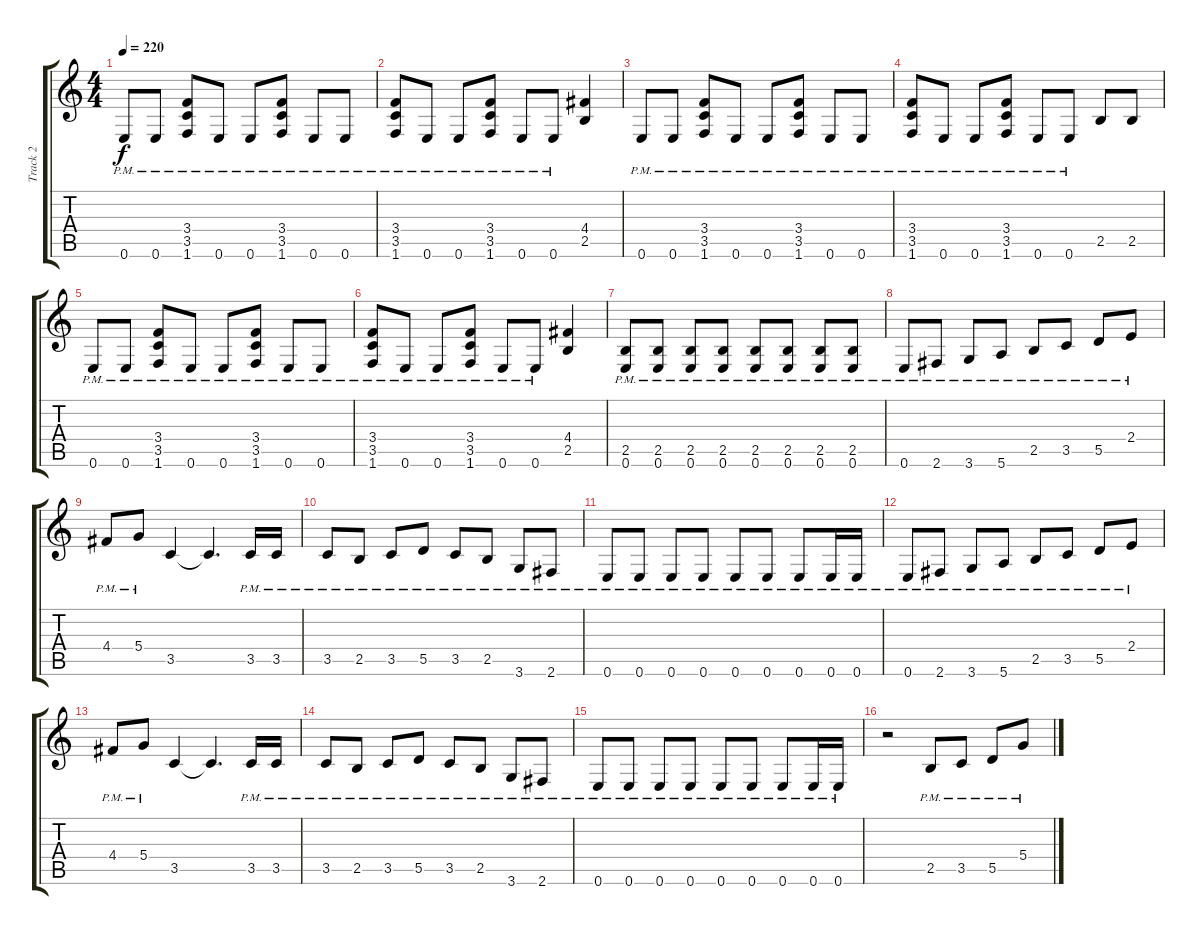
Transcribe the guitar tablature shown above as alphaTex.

\track ("Track 2" "Track 2") {instrument distortionguitar}
\staff {score tabs}
\tuning (E4 B3 G3 D3 A2 E2) {hide}
\ts (4 4)
\tempo 220
\clef g2
\ks c
0.6{pm}.8{dy f} 0.6{pm}.8 (3.4{pm} 3.5{pm} 1.6{pm}).8 0.6{pm}.8 0.6{pm}.8 (3.4{pm} 3.5{pm} 1.6{pm}).8 0.6{pm}.8 0.6{pm}.8 |
(3.4{pm} 3.5{pm} 1.6{pm}).8 0.6{pm}.8 0.6{pm}.8 (3.4{pm} 3.5{pm} 1.6{pm}).8 0.6{pm}.8 0.6{pm}.8 (4.4 2.5).4 |
0.6{pm}.8 0.6{pm}.8 (3.4{pm} 3.5{pm} 1.6{pm}).8 0.6{pm}.8 0.6{pm}.8 (3.4{pm} 3.5{pm} 1.6{pm}).8 0.6{pm}.8 0.6{pm}.8 |
(3.4{pm} 3.5{pm} 1.6{pm}).8 0.6{pm}.8 0.6{pm}.8 (3.4{pm} 3.5{pm} 1.6{pm}).8 0.6{pm}.8 0.6{pm}.8 2.5.8 2.5.8 |
0.6{pm}.8 0.6{pm}.8 (3.4{pm} 3.5{pm} 1.6{pm}).8 0.6{pm}.8 0.6{pm}.8 (3.4{pm} 3.5{pm} 1.6{pm}).8 0.6{pm}.8 0.6{pm}.8 |
(3.4{pm} 3.5{pm} 1.6{pm}).8 0.6{pm}.8 0.6{pm}.8 (3.4{pm} 3.5{pm} 1.6{pm}).8 0.6{pm}.8 0.6{pm}.8 (4.4 2.5).4 |
(2.5{pm} 0.6{pm}).8 (2.5{pm} 0.6{pm}).8 (2.5{pm} 0.6{pm}).8 (2.5{pm} 0.6{pm}).8 (2.5{pm} 0.6{pm}).8 (2.5{pm} 0.6{pm}).8 (2.5{pm} 0.6{pm}).8 (2.5{pm} 0.6{pm}).8 |
0.6{pm}.8 2.6{pm}.8 3.6{pm}.8 5.6{pm}.8 2.5{pm}.8 3.5{pm}.8 5.5{pm}.8 2.4{pm}.8 |
4.4{pm}.8 5.4{pm}.8 3.5.4 3.5{t}.4{d} 3.5{pm}.16 3.5{pm}.16 |
3.5{pm}.8 2.5{pm}.8 3.5{pm}.8 5.5{pm}.8 3.5{pm}.8 2.5{pm}.8 3.6{pm}.8 2.6{pm}.8 |
0.6{pm}.8 0.6{pm}.8 0.6{pm}.8 0.6{pm}.8 0.6{pm}.8 0.6{pm}.8 0.6{pm}.8 0.6{pm}.16 0.6{pm}.16 |
0.6{pm}.8 2.6{pm}.8 3.6{pm}.8 5.6{pm}.8 2.5{pm}.8 3.5{pm}.8 5.5{pm}.8 2.4{pm}.8 |
4.4{pm}.8 5.4{pm}.8 3.5.4 3.5{t}.4{d} 3.5{pm}.16 3.5{pm}.16 |
3.5{pm}.8 2.5{pm}.8 3.5{pm}.8 5.5{pm}.8 3.5{pm}.8 2.5{pm}.8 3.6{pm}.8 2.6{pm}.8 |
0.6{pm}.8 0.6{pm}.8 0.6{pm}.8 0.6{pm}.8 0.6{pm}.8 0.6{pm}.8 0.6{pm}.8 0.6{pm}.16 0.6{pm}.16 |
r.2 2.5{pm}.8 3.5{pm}.8 5.5{pm}.8 5.4{pm}.8
